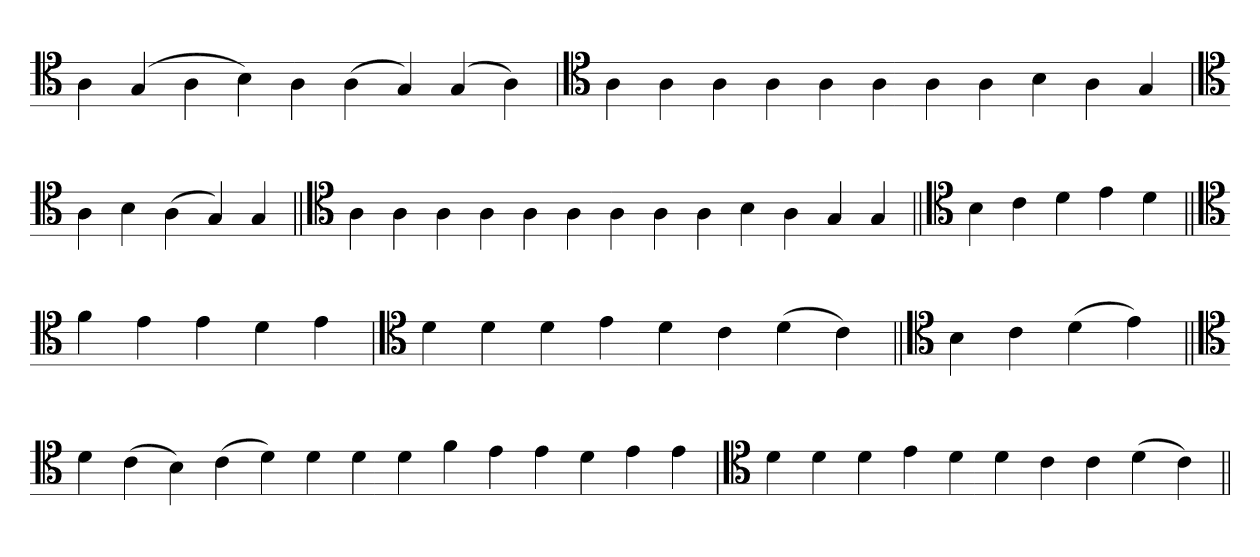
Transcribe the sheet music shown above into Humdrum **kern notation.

**kern
*part1
*staff1
*clefC4
=
4A
(4G
4A
4B)
4A
(4A
4G)
(4G
4A)
='
*clefC4
4A
4A
4A
4A
4A
4A
4A
4A
4B
4A
4G
='
*clefC4
4A
4B
(4A
4G)
4G
=||
*clefC4
4A
4A
4A
4A
4A
4A
4A
4A
4A
4B
4A
4G
4G
=||
*clefC4
4B
4c
4d
4e
4d
=||
*clefC4
4f
4e
4e
4d
4e
=
*clefC4
4d
4d
4d
4e
4d
4c
(4d
4c)
=||
*clefC4
4B
4c
(4d
4e)
=||
*clefC4
4d
(4c
4B)
(4c
4d)
4d
4d
4d
4f
4e
4e
4d
4e
4e
=
*clefC4
4d
4d
4d
4e
4d
4d
4c
4c
(4d
4c)
=||
*-
